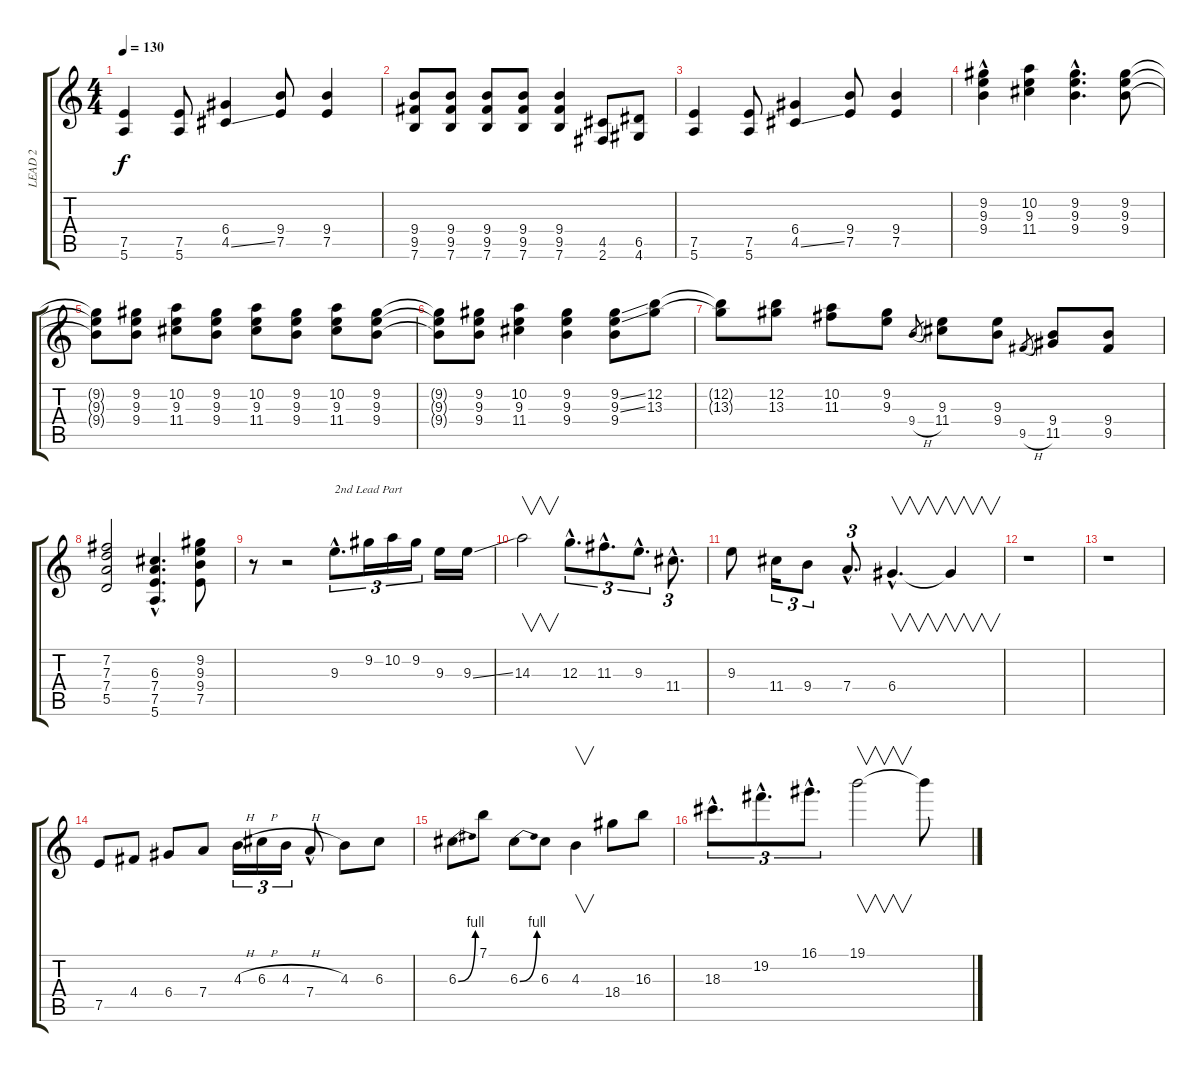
\track ("LEAD 2" "LEAD 2") {instrument distortionguitar}
\staff {score tabs}
\tuning (E4 B3 G3 D3 A2 E2) {hide}
\ts (4 4)
\tempo 130
\clef g2
\ks c
(7.5 5.6).4{dy f} (7.5 5.6).8 (6.4 4.5{ss}).4 (9.4 7.5).8 (9.4 7.5).4 |
(9.4 9.5 7.6).8 (9.4 9.5 7.6).8 (9.4 9.5 7.6).8 (9.4 9.5 7.6).8 (9.4 9.5 7.6).4 (4.5 2.6).8 (6.5 4.6).8 |
(7.5 5.6).4 (7.5 5.6).8 (6.4 4.5{ss}).4 (9.4 7.5).8 (9.4 7.5).4 |
(9.2{hac} 9.3 9.4).4 (10.2 9.3 11.4).4 (9.2 9.3{hac} 9.4{hac}).4{d} (9.2 9.3 9.4).8 |
(9.2{t} 9.3{t} 9.4{t}).8 (9.2 9.3 9.4).8 (10.2 9.3 11.4).8 (9.2 9.3 9.4).8 (10.2 9.3 11.4).8 (9.2 9.3 9.4).8 (10.2 9.3 11.4).8 (9.2 9.3 9.4).8 |
(9.2{t} 9.3{t} 9.4{t}).8 (9.2 9.3 9.4).8 (10.2 9.3 11.4).4 (9.2 9.3 9.4).4 (9.2{ss} 9.3{ss} 9.4).8 (12.2 13.3).8 |
(12.2{t} 13.3{t}).8 (12.2 13.3).8 (10.2 11.3).8 (9.2 9.3).8 9.4{h}.8{gr} (9.3 11.4).8 (9.3 9.4).8 9.5{h}.8{gr} (9.4 11.5).8 (9.4 9.5).8 |
(7.2 7.3 7.4 5.5).2 (6.3{hac} 7.4{hac} 7.5{hac} 5.6{hac}).4{d} (9.2 9.3 9.4 7.5).8 |
r.8 r.2 9.3{hac}.8{d tu (3 2) txt "2nd Lead Part" volume 16 balance 16} 9.2.16{tu (3 2)} 10.2.16{tu (3 2)} 9.2.16{tu (3 2)} 9.3.16 9.3{ss}.16 |
14.3.2{v} 12.3{hac}.8{d tu (3 2)} 11.3{hac}.8{d tu (3 2)} 9.3{hac}.8{d tu (3 2)} 11.4{hac}.8{d tu (3 2)} |
9.3.8 11.4.16{tu (3 2)} 9.4.8{tu (3 2)} 7.4{hac}.8{d tu (3 2)} 6.4{hac}.4{v d} 6.4{t}.4{v} |
r.1 |
r.1 |
7.5.8 4.4.8 6.4.8 7.4.8 4.3{h}.16{tu (3 2)} 6.3{h}.16{tu (3 2)} 4.3{h}.16{tu (3 2)} 7.4{hac}.8 4.3.8 6.3.8 |
6.3{be (bend 0 0 60 4)}.8 7.1.8 6.3{be (bend 0 0 60 4)}.8 6.3.8 4.3.4{v} 18.4.8{balance 14} 16.3.8{balance 13} |
18.3{hac}.8{d tu (3 2) balance 12} 19.2{hac}.8{d tu (3 2) balance 11} 16.1{hac}.8{d tu (3 2) balance 10} 19.1.2{v balance 8} 19.1{t}.8
